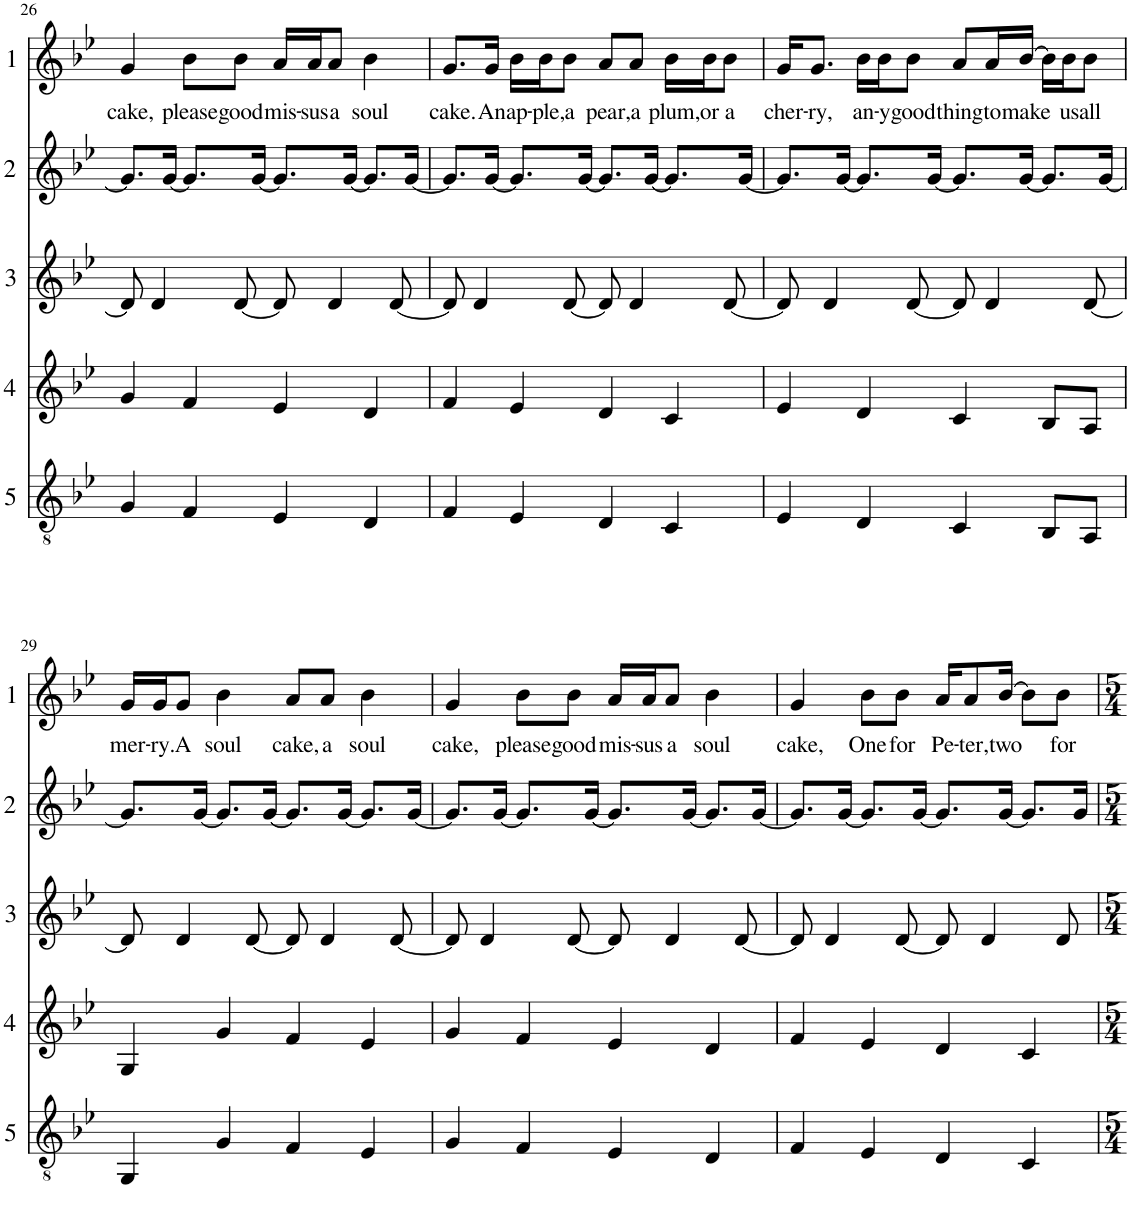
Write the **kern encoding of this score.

**kern	**kern	**kern	**kern	**kern	**text
*part5	*part4	*part3	*part2	*part1	*part1
*staff5	*staff4	*staff3	*staff2	*staff1	*staff1
*I"Hlas 5	*I"Hlas 4	*I"Hlas 3	*I"Hlas 2	*I"Hlas 1	*
!!LO:PB:g=z
*clefGv2	*clefG2	*clefG2	*clefG2	*clefG2	*
*Trd-7c-12	*	*	*	*	*
*k[b-e-]	*k[b-e-]	*k[b-e-]	*k[b-e-]	*k[b-e-]	*
*M4/4	*M4/4	*M4/4	*M4/4	*M4/4	*
=26	=26	=26	=26	=26	=26
!	!	!	!	!	!LO:LY:b
4G/	4g/	8d/]	8.g/L]	4g/	cake,
.	.	4d/	.	.	.
.	.	.	[16g/Jk	.	.
!	!	!	!	!	!LO:LY:b
4F/	4f/	.	8.g/L]	8b-\L	please
!	!	!	!	!	!LO:LY:b
.	.	[8d/	.	8b-\J	good
.	.	.	[16g/Jk	.	.
!	!	!	!	!	!LO:LY:b
4E-/	4e-/	8d/]	8.g/L]	16a/LL	mis-
!	!	!	!	!	!LO:LY:b
.	.	.	.	16a/J	-sus
!	!	!	!	!	!LO:LY:b
.	.	4d/	.	8a/J	a
.	.	.	[16g/Jk	.	.
!	!	!	!	!	!LO:LY:b
4D/	4d/	.	8.g/L]	4b-\	soul
.	.	[8d/	.	.	.
.	.	.	[16g/Jk	.	.
=27	=27	=27	=27	=27	=27
!	!	!	!	!	!LO:LY:b
4F/	4f/	8d/]	8.g/L]	8.g/L	cake.
.	.	4d/	.	.	.
!	!	!	!	!	!LO:LY:b
.	.	.	[16g/Jk	16g/Jk	An
!	!	!	!	!	!LO:LY:b
4E-/	4e-/	.	8.g/L]	16b-\LL	ap-
!	!	!	!	!	!LO:LY:b
.	.	.	.	16b-\J	-ple,
!	!	!	!	!	!LO:LY:b
.	.	[8d/	.	8b-\J	a
.	.	.	[16g/Jk	.	.
!	!	!	!	!	!LO:LY:b
4D/	4d/	8d/]	8.g/L]	8a/L	pear,
!	!	!	!	!	!LO:LY:b
.	.	4d/	.	8a/J	a
.	.	.	[16g/Jk	.	.
!	!	!	!	!	!LO:LY:b
4C/	4c/	.	8.g/L]	16b-\LL	plum,
!	!	!	!	!	!LO:LY:b
.	.	.	.	16b-\J	or
!	!	!	!	!	!LO:LY:b
.	.	[8d/	.	8b-\J	a
.	.	.	[16g/Jk	.	.
=28	=28	=28	=28	=28	=28
!	!	!	!	!	!LO:LY:b
4E-/	4e-/	8d/]	8.g/L]	16g/KL	cher-
!	!	!	!	!	!LO:LY:b
.	.	.	.	8.g/J	-ry,
.	.	4d/	.	.	.
.	.	.	[16g/Jk	.	.
!	!	!	!	!	!LO:LY:b
4D/	4d/	.	8.g/L]	16b-\LL	an-
!	!	!	!	!	!LO:LY:b
.	.	.	.	16b-\J	-y
!	!	!	!	!	!LO:LY:b
.	.	[8d/	.	8b-\J	good
.	.	.	[16g/Jk	.	.
!	!	!	!	!	!LO:LY:b
4C/	4c/	8d/]	8.g/L]	8a/L	thing
!	!	!	!	!	!LO:LY:b
.	.	4d/	.	16a/L	to
!	!	!	!	!	!LO:LY:b
.	.	.	[16g/Jk	[16b-/JJ	make
8BB-/L	8B-/L	.	8.g/L]	16b-\LL]	.
!	!	!	!	!	!LO:LY:b
.	.	.	.	16b-\J	us
!	!	!	!	!	!LO:LY:b
8AA/J	8A/J	[8d/	.	8b-\J	all
.	.	.	[16g/Jk	.	.
!!LO:LB:g=z
=29	=29	=29	=29	=29	=29
!	!	!	!	!	!LO:LY:b
4GG/	4G/	8d/]	8.g/L]	16g/LL	mer-
!	!	!	!	!	!LO:LY:b
.	.	.	.	16g/J	-ry.
!	!	!	!	!	!LO:LY:b
.	.	4d/	.	8g/J	A
.	.	.	[16g/Jk	.	.
!	!	!	!	!	!LO:LY:b
4G/	4g/	.	8.g/L]	4b-\	soul
.	.	[8d/	.	.	.
.	.	.	[16g/Jk	.	.
!	!	!	!	!	!LO:LY:b
4F/	4f/	8d/]	8.g/L]	8a/L	cake,
!	!	!	!	!	!LO:LY:b
.	.	4d/	.	8a/J	a
.	.	.	[16g/Jk	.	.
!	!	!	!	!	!LO:LY:b
4E-/	4e-/	.	8.g/L]	4b-\	soul
.	.	[8d/	.	.	.
.	.	.	[16g/Jk	.	.
=30	=30	=30	=30	=30	=30
!	!	!	!	!	!LO:LY:b
4G/	4g/	8d/]	8.g/L]	4g/	cake,
.	.	4d/	.	.	.
.	.	.	[16g/Jk	.	.
!	!	!	!	!	!LO:LY:b
4F/	4f/	.	8.g/L]	8b-\L	please
!	!	!	!	!	!LO:LY:b
.	.	[8d/	.	8b-\J	good
.	.	.	[16g/Jk	.	.
!	!	!	!	!	!LO:LY:b
4E-/	4e-/	8d/]	8.g/L]	16a/LL	mis-
!	!	!	!	!	!LO:LY:b
.	.	.	.	16a/J	-sus
!	!	!	!	!	!LO:LY:b
.	.	4d/	.	8a/J	a
.	.	.	[16g/Jk	.	.
!	!	!	!	!	!LO:LY:b
4D/	4d/	.	8.g/L]	4b-\	soul
.	.	[8d/	.	.	.
.	.	.	[16g/Jk	.	.
=31	=31	=31	=31	=31	=31
!	!	!	!	!	!LO:LY:b
4F/	4f/	8d/]	8.g/L]	4g/	cake,
.	.	4d/	.	.	.
.	.	.	[16g/Jk	.	.
!	!	!	!	!	!LO:LY:b
4E-/	4e-/	.	8.g/L]	8b-\L	One
!	!	!	!	!	!LO:LY:b
.	.	[8d/	.	8b-\J	for
.	.	.	[16g/Jk	.	.
!	!	!	!	!	!LO:LY:b
4D/	4d/	8d/]	8.g/L]	16a/KL	Pe-
!	!	!	!	!	!LO:LY:b
.	.	.	.	8a/	-ter,
.	.	4d/	.	.	.
!	!	!	!	!	!LO:LY:b
.	.	.	[16g/Jk	[16b-/Jk	two
4C/	4c/	.	8.g/L]	8b-\L]	.
!	!	!	!	!	!LO:LY:b
.	.	8d/	.	8b-\J	for
.	.	.	16g/Jk	.	.
=	=	=	=	=	=
*-	*-	*-	*-	*-	*-
